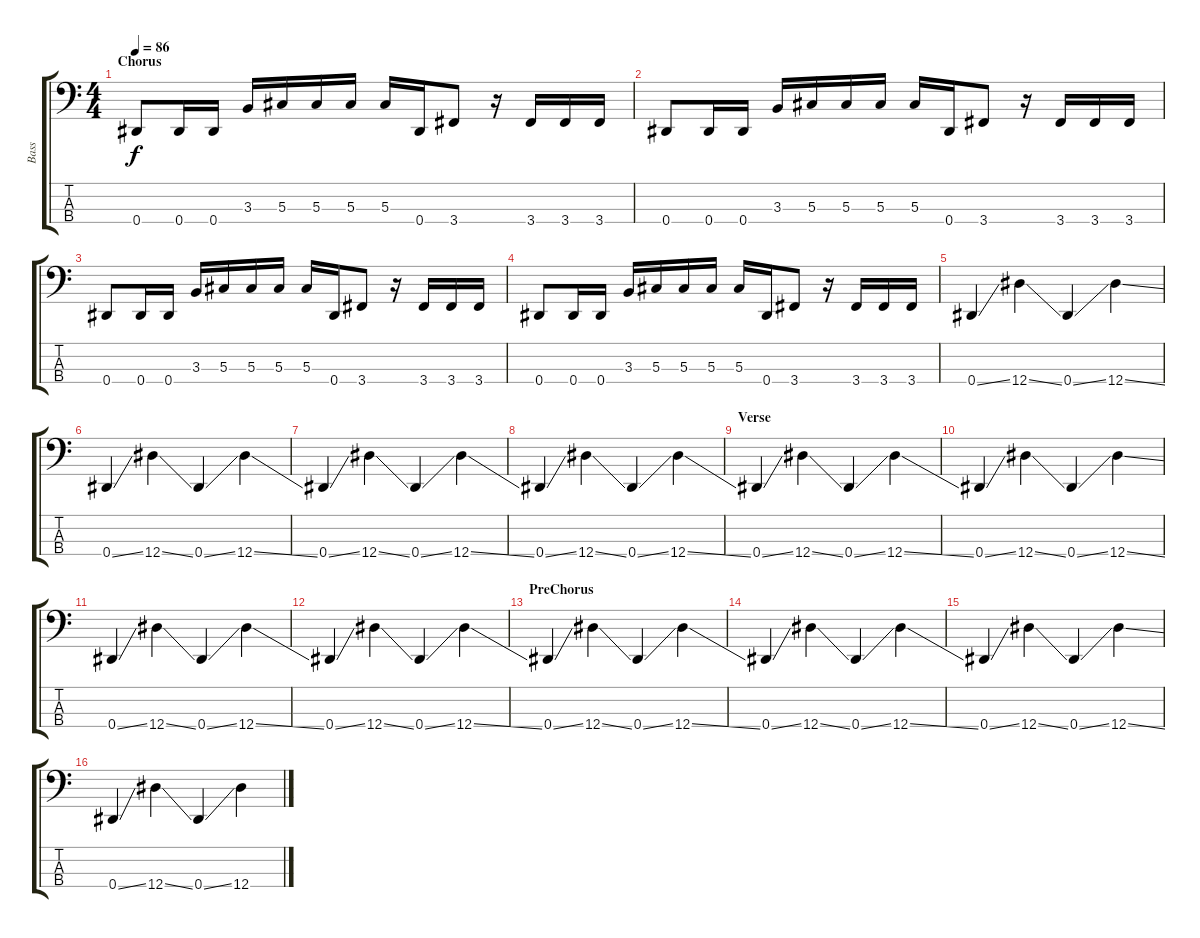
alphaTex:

\track ("Bass" "Bass") {instrument electricbassfinger}
\staff {score tabs}
\tuning (Gb2 Db2 Ab1 Eb1) {hide}
\ts (4 4)
\section ("" "Chorus")
\tempo 86
\clef f4
\ks c
0.4.8{dy f} 0.4.16 0.4.16 3.3.16 5.3.16 5.3.16 5.3.16 5.3.16 0.4.16 3.4.8 r.16 3.4.16 3.4.16 3.4.16 |
0.4.8 0.4.16 0.4.16 3.3.16 5.3.16 5.3.16 5.3.16 5.3.16 0.4.16 3.4.8 r.16 3.4.16 3.4.16 3.4.16 |
0.4.8 0.4.16 0.4.16 3.3.16 5.3.16 5.3.16 5.3.16 5.3.16 0.4.16 3.4.8 r.16 3.4.16 3.4.16 3.4.16 |
0.4.8 0.4.16 0.4.16 3.3.16 5.3.16 5.3.16 5.3.16 5.3.16 0.4.16 3.4.8 r.16 3.4.16 3.4.16 3.4.16 |
0.4{ss}.4 12.4{ss}.4 0.4{ss}.4 12.4{ss}.4 |
0.4{ss}.4 12.4{ss}.4 0.4{ss}.4 12.4{ss}.4 |
0.4{ss}.4 12.4{ss}.4 0.4{ss}.4 12.4{ss}.4 |
0.4{ss}.4 12.4{ss}.4 0.4{ss}.4 12.4{ss}.4 |
\section ("" "Verse")
0.4{ss}.4 12.4{ss}.4 0.4{ss}.4 12.4{ss}.4 |
0.4{ss}.4 12.4{ss}.4 0.4{ss}.4 12.4{ss}.4 |
0.4{ss}.4 12.4{ss}.4 0.4{ss}.4 12.4{ss}.4 |
0.4{ss}.4 12.4{ss}.4 0.4{ss}.4 12.4{ss}.4 |
\section ("" "PreChorus")
0.4{ss}.4 12.4{ss}.4 0.4{ss}.4 12.4{ss}.4 |
0.4{ss}.4 12.4{ss}.4 0.4{ss}.4 12.4{ss}.4 |
0.4{ss}.4 12.4{ss}.4 0.4{ss}.4 12.4{ss}.4 |
0.4{ss}.4 12.4{ss}.4 0.4{ss}.4 12.4{ss}.4
